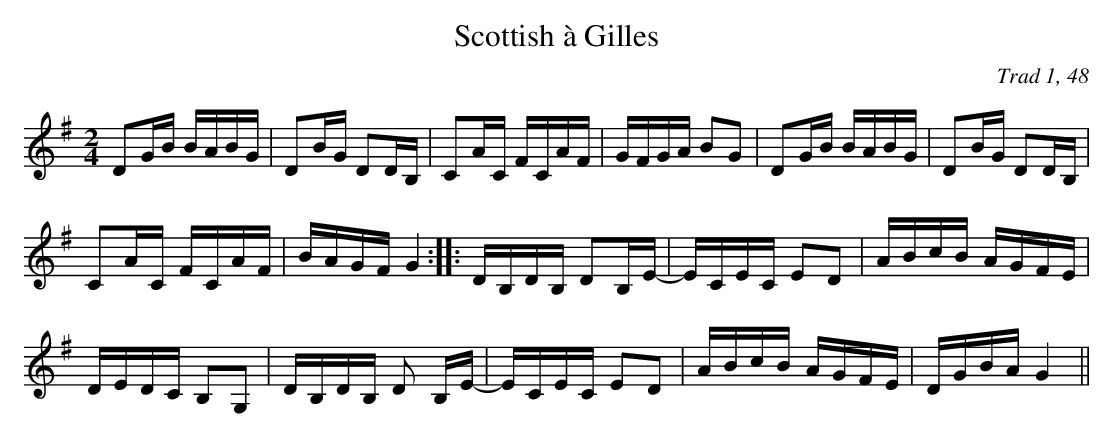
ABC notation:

X:1
T:Scottish à Gilles
C:Trad 1, 48
M:2/4
L:1/16
K:G
D2GB BABG|D2BG D2DB,|C2AC FCAF|\
GFGA B2G2|D2GB BABG|D2BG D2DB,|
C2AC FCAF|BAGF G4:|\
|:DB,DB, D2B,E-|ECEC E2D2|ABcB AGFE|
DEDC B,2G,2|DB,DB, D2 B,E-|\
ECEC E2D2|ABcB AGFE|DGBA G4||
